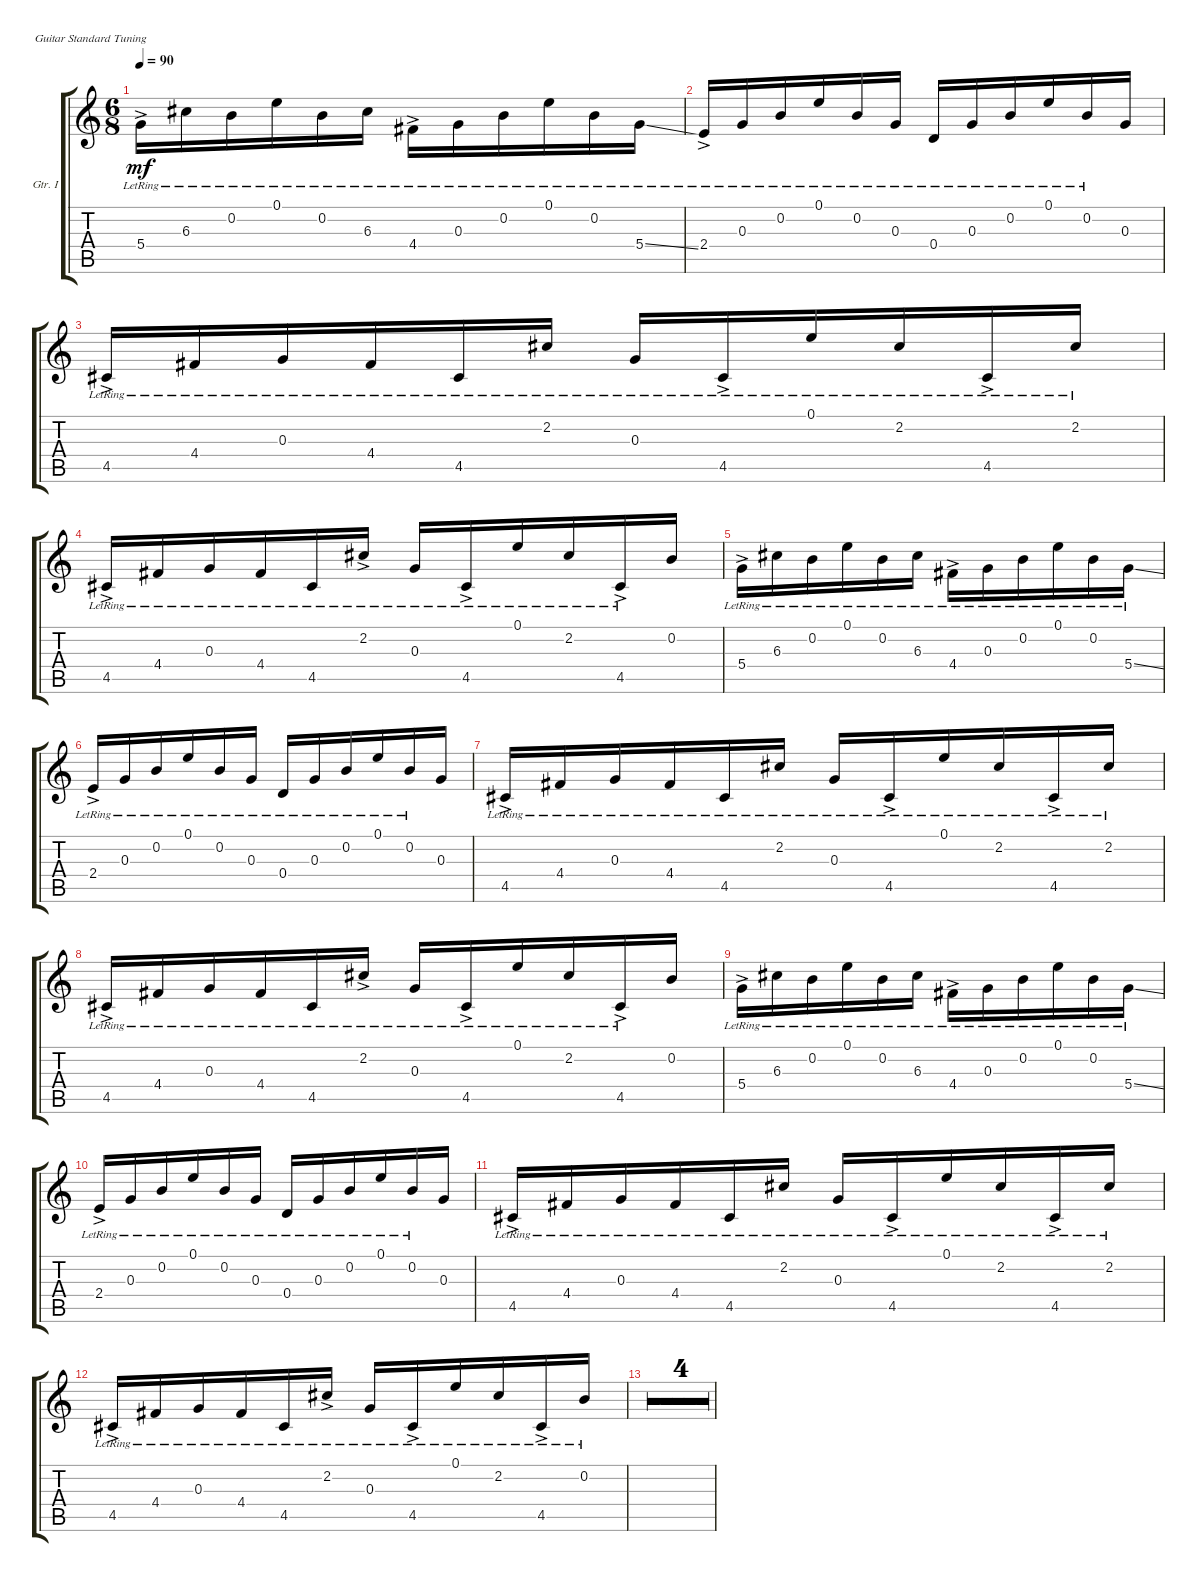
\defaultSystemsLayout 4
\bracketExtendMode groupsimilarinstruments
\firstSystemTrackNameOrientation horizontal
\otherSystemsTrackNameOrientation horizontal
\track ("Nylon Guitar" "Gtr. I") {multiBarRest instrument acousticguitarsteel}
\staff {score tabs}
\tuning (E4 B3 G3 D3 A2 E2)
\ts (6 8)
\tempo 90
\clef g2
\ks c
5.4{ac lr}.16{dy mf} 6.3{lr}.16 0.2{lr}.16 0.1{lr}.16 0.2{lr}.16 6.3{lr}.16 4.4{ac lr}.16 0.3{lr}.16 0.2{lr}.16 0.1{lr}.16 0.2{lr}.16 5.4{ss lr}.16 |
2.4{ac lr}.16 0.3{lr}.16 0.2{lr}.16 0.1{lr}.16 0.2{lr}.16 0.3{lr}.16 0.4{lr}.16 0.3{lr}.16 0.2{lr}.16 0.1{lr}.16 0.2{lr}.16 0.3.16 |
4.5{ac lr}.16 4.4{lr}.16 0.3{lr}.16 4.4{lr}.16 4.5{lr}.16 2.2{lr}.16 0.3{lr}.16 4.5{ac lr}.16 0.1{lr}.16 2.2{lr}.16 4.5{ac lr}.16 2.2{lr}.16 |
4.5{ac lr}.16 4.4{lr}.16 0.3{lr}.16 4.4{lr}.16 4.5{lr}.16 2.2{ac lr}.16 0.3{lr}.16 4.5{ac lr}.16 0.1{lr}.16 2.2{lr}.16 4.5{ac lr}.16 0.2.16 |
5.4{ac lr}.16 6.3{lr}.16 0.2{lr}.16 0.1{lr}.16 0.2{lr}.16 6.3{lr}.16 4.4{ac lr}.16 0.3{lr}.16 0.2{lr}.16 0.1{lr}.16 0.2{lr}.16 5.4{ss lr}.16 |
2.4{ac lr}.16 0.3{lr}.16 0.2{lr}.16 0.1{lr}.16 0.2{lr}.16 0.3{lr}.16 0.4{lr}.16 0.3{lr}.16 0.2{lr}.16 0.1{lr}.16 0.2{lr}.16 0.3.16 |
4.5{ac lr}.16 4.4{lr}.16 0.3{lr}.16 4.4{lr}.16 4.5{lr}.16 2.2{lr}.16 0.3{lr}.16 4.5{ac lr}.16 0.1{lr}.16 2.2{lr}.16 4.5{ac lr}.16 2.2{lr}.16 |
4.5{ac lr}.16 4.4{lr}.16 0.3{lr}.16 4.4{lr}.16 4.5{lr}.16 2.2{ac lr}.16 0.3{lr}.16 4.5{ac lr}.16 0.1{lr}.16 2.2{lr}.16 4.5{ac lr}.16 0.2.16 |
5.4{ac lr}.16 6.3{lr}.16 0.2{lr}.16 0.1{lr}.16 0.2{lr}.16 6.3{lr}.16 4.4{ac lr}.16 0.3{lr}.16 0.2{lr}.16 0.1{lr}.16 0.2{lr}.16 5.4{ss lr}.16 |
2.4{ac lr}.16 0.3{lr}.16 0.2{lr}.16 0.1{lr}.16 0.2{lr}.16 0.3{lr}.16 0.4{lr}.16 0.3{lr}.16 0.2{lr}.16 0.1{lr}.16 0.2{lr}.16 0.3.16 |
4.5{ac lr}.16 4.4{lr}.16 0.3{lr}.16 4.4{lr}.16 4.5{lr}.16 2.2{lr}.16 0.3{lr}.16 4.5{ac lr}.16 0.1{lr}.16 2.2{lr}.16 4.5{ac lr}.16 2.2{lr}.16 |
4.5{ac lr}.16 4.4{lr}.16 0.3{lr}.16 4.4{lr}.16 4.5{lr}.16 2.2{ac lr}.16 0.3{lr}.16 4.5{ac lr}.16 0.1{lr}.16 2.2{lr}.16 4.5{ac lr}.16 0.2{lr}.16 |
r.2{d} |
r.2{d} |
r.2{d} |
r.2{d}
